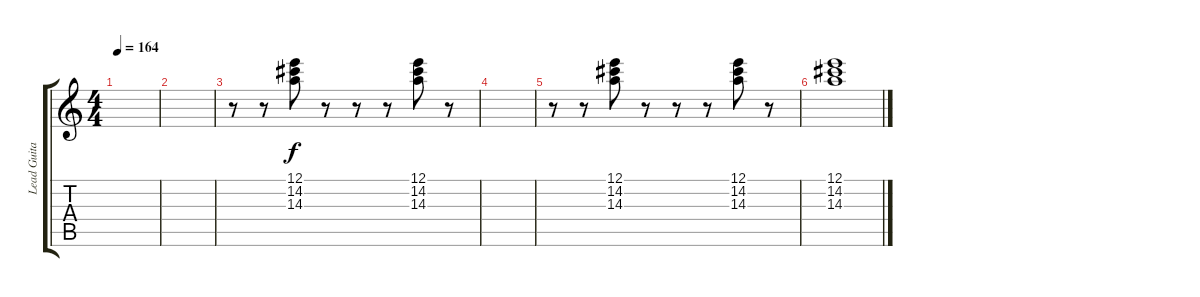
\track ("Lead Guitar" "Lead Guita") {instrument electricguitarclean}
\staff {score tabs}
\tuning (E4 B3 G3 D3 A2 E2) {hide}
\ts (4 4)
\tempo 164
\clef g2
\ks c
|
|
r.8 r.8 (12.1 14.2 14.3).8 r.8 r.8 r.8 (12.1 14.2 14.3).8 r.8 |
|
r.8 r.8 (12.1 14.2 14.3).8 r.8 r.8 r.8 (12.1 14.2 14.3).8 r.8 |
(12.1 14.2 14.3).1
